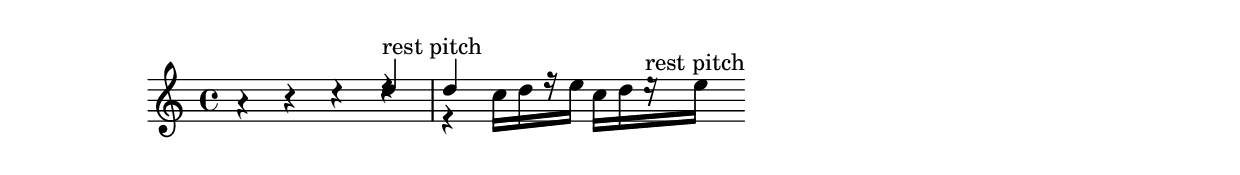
\version "2.3.16"
\header {

texidoc = "Rests can have pitches--these will be affected by
transposition and relativization. If a rest has a pitch, rest/rest and
beam/rest collision resolving will leave it alone."

}

    \paper { raggedright= ##t }

\score { \relative c'' 
	 {
	     a4\rest b4\rest c4\rest

	     <<d \\  d\rest^"rest pitch" >>
	     <<d \\  r>>
	     c16 [ d r e] 
	     c16 [ d e\rest^"rest pitch" e] 
	     
	 }
     }

